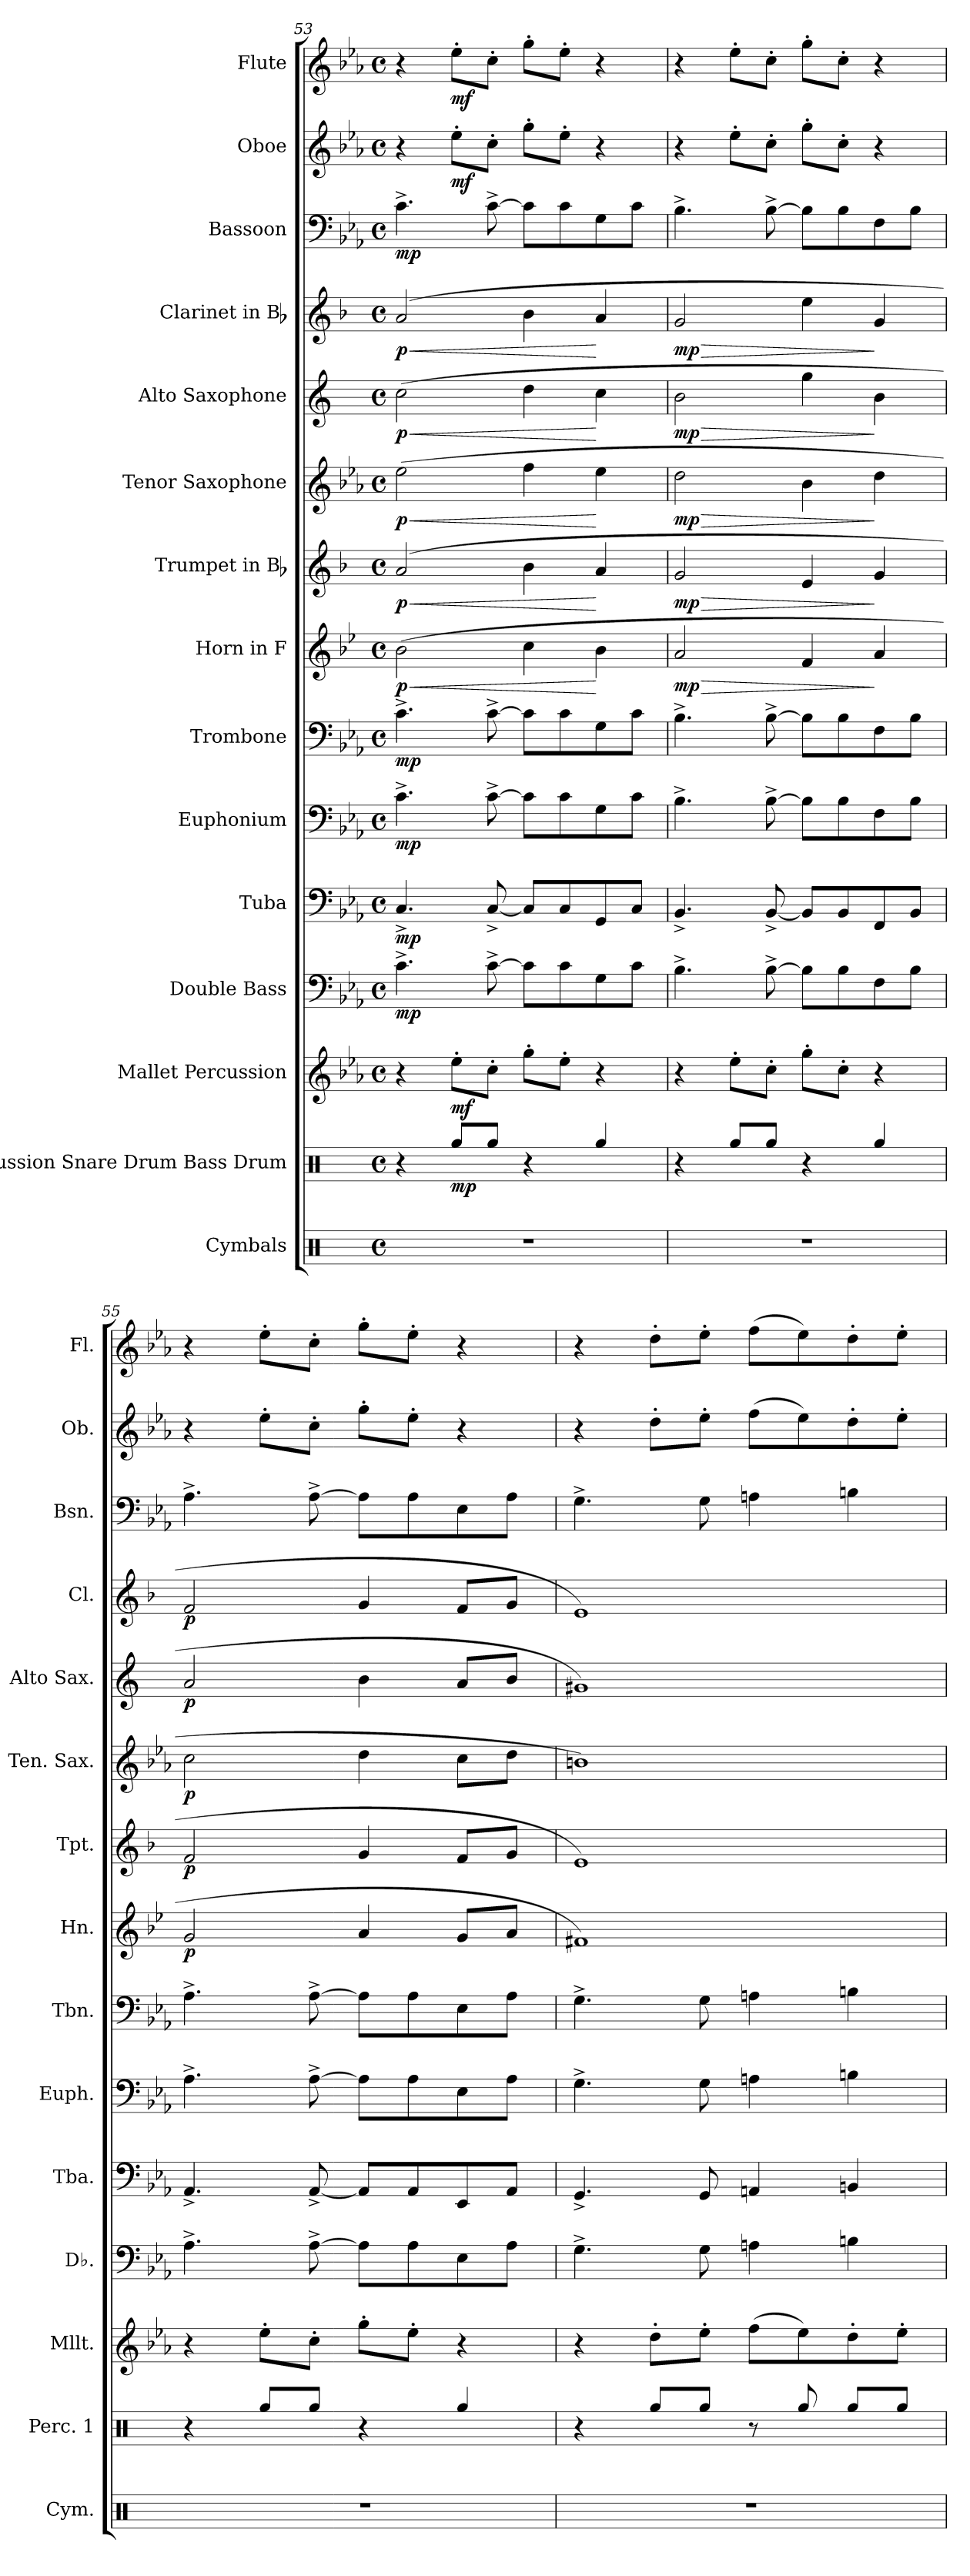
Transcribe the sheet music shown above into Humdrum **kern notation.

**kern	**kern	**dynam	**kern	**dynam	**kern	**dynam	**kern	**dynam	**kern	**dynam	**kern	**dynam	**kern	**dynam	**kern	**dynam	**kern	**dynam	**kern	**dynam	**kern	**dynam	**kern	**dynam	**kern	**dynam	**kern	**dynam
*part15	*part14	*part14	*part13	*part13	*part12	*part12	*part11	*part11	*part10	*part10	*part9	*part9	*part8	*part8	*part7	*part7	*part6	*part6	*part5	*part5	*part4	*part4	*part3	*part3	*part2	*part2	*part1	*part1
*staff15	*staff14	*staff14	*staff13	*staff13	*staff12	*staff12	*staff11	*staff11	*staff10	*staff10	*staff9	*staff9	*staff8	*staff8	*staff7	*staff7	*staff6	*staff6	*staff5	*staff5	*staff4	*staff4	*staff3	*staff3	*staff2	*staff2	*staff1	*staff1
*I"Cymbals	*I"Percussion Snare Drum Bass Drum	*	*I"Mallet Percussion	*	*I"Double Bass	*	*I"Tuba	*	*I"Euphonium	*	*I"Trombone	*	*I"Horn in F	*	*I"Trumpet in Bb	*	*I"Tenor Saxophone	*	*I"Alto Saxophone	*	*I"Clarinet in Bb	*	*I"Bassoon	*	*I"Oboe	*	*I"Flute	*
*I'Cym.	*I'Perc. 1	*	*I'Mllt.	*	*I'Db.	*	*I'Tba.	*	*I'Euph.	*	*I'Tbn.	*	*I'Hn.	*	*I'Tpt.	*	*I'Ten. Sax.	*	*I'Alto Sax.	*	*I'Cl.	*	*I'Bsn.	*	*I'Ob.	*	*I'Fl.	*
*clefX	*clefX	*	*clefG2	*	*clefF4	*	*clefF4	*	*clefF4	*	*clefF4	*	*clefG2	*	*clefG2	*	*clefG2	*	*clefG2	*	*clefG2	*	*clefF4	*	*clefG2	*	*clefG2	*
*	*	*	*ITrd-14c-24	*	*ITrd7c12	*	*	*	*	*	*	*	*ITrd4c7	*	*ITrd1c2	*	*ITrd8c14	*	*ITrd5c9	*	*ITrd1c2	*	*	*	*	*	*	*
*k[]	*k[]	*	*k[b-e-a-]	*	*k[b-e-a-]	*	*k[b-e-a-]	*	*k[b-e-a-]	*	*k[b-e-a-]	*	*k[b-e-a-]	*	*k[b-e-a-]	*	*k[b-e-a-]	*	*k[b-e-a-]	*	*k[b-e-a-]	*	*k[b-e-a-]	*	*k[b-e-a-]	*	*k[b-e-a-]	*
*C:	*C:	*	*E-:	*	*E-:	*	*E-:	*	*E-:	*	*E-:	*	*E-:	*	*E-:	*	*E-:	*	*E-:	*	*E-:	*	*E-:	*	*E-:	*	*E-:	*
*M4/4	*M4/4	*	*M4/4	*	*M4/4	*	*M4/4	*	*M4/4	*	*M4/4	*	*M4/4	*	*M4/4	*	*M4/4	*	*M4/4	*	*M4/4	*	*M4/4	*	*M4/4	*	*M4/4	*
*met(c)	*met(c)	*	*met(c)	*	*met(c)	*	*met(c)	*	*met(c)	*	*met(c)	*	*met(c)	*	*met(c)	*	*met(c)	*	*met(c)	*	*met(c)	*	*met(c)	*	*met(c)	*	*met(c)	*
=53	=53	=53	=53	=53	=53	=53	=53	=53	=53	=53	=53	=53	=53	=53	=53	=53	=53	=53	=53	=53	=53	=53	=53	=53	=53	=53	=53	=53
!	!	!	!	!	!	!	!	!	!	!	!	!	!	!LO:HP:b	!	!LO:HP:b	!	!LO:HP:b	!	!LO:HP:b	!	!LO:HP:b	!	!	!	!	!	!
1r	4r	.	4r	.	4.C^i\	mp	4.C^i/	mp	4.c^i\	mp	4.c^i\	mp	(2e-i\	< p	(2gi/	< p	(2e-i\	< p	(2e-i\	< p	(2gi/	< p	4.c^i\	mp	4r	.	4r	.
.	8Rggi/L	mp	8eeee-'i\L	mf	.	.	.	.	.	.	.	.	.	.	.	.	.	.	.	.	.	.	.	.	8ee-'i\L	mf	8ee-'i\L	mf
.	8Rggi/J	.	8cccc'i\J	.	[>8C^i\	.	[<8C^i/	.	[>8c^i\	.	[>8c^i\	.	.	.	.	.	.	.	.	.	.	.	[>8c^i\	.	8cc'i\J	.	8cc'i\J	.
.	4r	.	8gggg'i\L	.	8Ci\L]	.	8Ci/L]	.	8ci\L]	.	8ci\L]	.	4fi\	.	4a-i\	.	4fi\	.	4fi\	.	4a-i\	.	8ci\L]	.	8gg'i\L	.	8gg'i\L	.
.	.	.	8eeee-'i\J	.	8Ci\	.	8Ci/	.	8ci\	.	8ci\	.	.	.	.	.	.	.	.	.	.	.	8ci\	.	8ee-'i\J	.	8ee-'i\J	.
.	4Rggi/	.	4r	.	8GGi\	.	8GGi/	.	8Gi\	.	8Gi\	.	4e-i\	[	4gi/	[	4e-i\	[	4e-i\	[	4gi/	[	8Gi\	.	4r	.	4r	.
.	.	.	.	.	8Ci\J	.	8Ci/J	.	8ci\J	.	8ci\J	.	.	.	.	.	.	.	.	.	.	.	8ci\J	.	.	.	.	.
=54	=54	=54	=54	=54	=54	=54	=54	=54	=54	=54	=54	=54	=54	=54	=54	=54	=54	=54	=54	=54	=54	=54	=54	=54	=54	=54	=54	=54
!	!	!	!	!	!	!	!	!	!	!	!	!	!	!LO:HP:b	!	!LO:HP:b	!	!LO:HP:b	!	!LO:HP:b	!	!LO:HP:b	!	!	!	!	!	!
1r	4r	.	4r	.	4.BB-^i\	.	4.BB-^i/	.	4.B-^i\	.	4.B-^i\	.	2di/	> mp	2fi/	> mp	2di\	> mp	2di\	> mp	2fi/	> mp	4.B-^i\	.	4r	.	4r	.
.	8Rggi/L	.	8eeee-'i\L	.	.	.	.	.	.	.	.	.	.	.	.	.	.	.	.	.	.	.	.	.	8ee-'i\L	.	8ee-'i\L	.
.	8Rggi/J	.	8cccc'i\J	.	[>8BB-^i\	.	[<8BB-^i/	.	[>8B-^i\	.	[>8B-^i\	.	.	.	.	.	.	.	.	.	.	.	[>8B-^i\	.	8cc'i\J	.	8cc'i\J	.
.	4r	.	8gggg'i\L	.	8BB-i\L]	.	8BB-i/L]	.	8B-i\L]	.	8B-i\L]	.	4B-i/	.	4di/	.	4B-i\	.	4b-i\	.	4ddi\	.	8B-i\L]	.	8gg'i\L	.	8gg'i\L	.
.	.	.	8cccc'i\J	.	8BB-i\	.	8BB-i/	.	8B-i\	.	8B-i\	.	.	.	.	.	.	.	.	.	.	.	8B-i\	.	8cc'i\J	.	8cc'i\J	.
.	4Rggi/	.	4r	.	8FFi\	.	8FFi/	.	8Fi\	.	8Fi\	.	4di/	]	4fi/	]	4di\	]	4di\	]	4fi/	]	8Fi\	.	4r	.	4r	.
.	.	.	.	.	8BB-i\J	.	8BB-i/J	.	8B-i\J	.	8B-i\J	.	.	.	.	.	.	.	.	.	.	.	8B-i\J	.	.	.	.	.
=55	=55	=55	=55	=55	=55	=55	=55	=55	=55	=55	=55	=55	=55	=55	=55	=55	=55	=55	=55	=55	=55	=55	=55	=55	=55	=55	=55	=55
1r	4r	.	4r	.	4.AA-^i\	.	4.AA-^i/	.	4.A-^i\	.	4.A-^i\	.	2ci/	p	2e-i/	p	2ci\	p	2ci/	p	2e-i/	p	4.A-^i\	.	4r	.	4r	.
.	8Rggi/L	.	8eeee-'i\L	.	.	.	.	.	.	.	.	.	.	.	.	.	.	.	.	.	.	.	.	.	8ee-'i\L	.	8ee-'i\L	.
.	8Rggi/J	.	8cccc'i\J	.	[>8AA-^i\	.	[<8AA-^i/	.	[>8A-^i\	.	[>8A-^i\	.	.	.	.	.	.	.	.	.	.	.	[>8A-^i\	.	8cc'i\J	.	8cc'i\J	.
.	4r	.	8gggg'i\L	.	8AA-i\L]	.	8AA-i/L]	.	8A-i\L]	.	8A-i\L]	.	4di/	.	4fi/	.	4di\	.	4di\	.	4fi/	.	8A-i\L]	.	8gg'i\L	.	8gg'i\L	.
.	.	.	8eeee-'i\J	.	8AA-i\	.	8AA-i/	.	8A-i\	.	8A-i\	.	.	.	.	.	.	.	.	.	.	.	8A-i\	.	8ee-'i\J	.	8ee-'i\J	.
.	4Rggi/	.	4r	.	8EE-i\	.	8EE-i/	.	8E-i\	.	8E-i\	.	8ci/L	.	8e-i/L	.	8ci\L	.	8ci/L	.	8e-i/L	.	8E-i\	.	4r	.	4r	.
.	.	.	.	.	8AA-i\J	.	8AA-i/J	.	8A-i\J	.	8A-i\J	.	8di/J	.	8fi/J	.	8di\J	.	8di/J	.	8fi/J	.	8A-i\J	.	.	.	.	.
=56	=56	=56	=56	=56	=56	=56	=56	=56	=56	=56	=56	=56	=56	=56	=56	=56	=56	=56	=56	=56	=56	=56	=56	=56	=56	=56	=56	=56
1r	4r	.	4r	.	4.GG^i\	.	4.GG^i/	.	4.G^i\	.	4.G^i\	.	1Bni)	.	1di)	.	1Bni)	.	1Bni)	.	1di)	.	4.G^i\	.	4r	.	4r	.
.	8Rggi/L	.	8dddd'i\L	.	.	.	.	.	.	.	.	.	.	.	.	.	.	.	.	.	.	.	.	.	8dd'i\L	.	8dd'i\L	.
.	8Rggi/J	.	8eeee-'i\J	.	8GGi\	.	8GGi/	.	8Gi\	.	8Gi\	.	.	.	.	.	.	.	.	.	.	.	8Gi\	.	8ee-'i\J	.	8ee-'i\J	.
.	8r	.	(8ffffi\L	.	4AAni\	.	4AAni/	.	4Ani\	.	4Ani\	.	.	.	.	.	.	.	.	.	.	.	4Ani\	.	(8ffi\L	.	(8ffi\L	.
.	8Rggi/	.	8eeee-i\)	.	.	.	.	.	.	.	.	.	.	.	.	.	.	.	.	.	.	.	.	.	8ee-i\)	.	8ee-i\)	.
.	8Rggi/L	.	8dddd'i\	.	4BBni\	.	4BBni/	.	4Bni\	.	4Bni\	.	.	.	.	.	.	.	.	.	.	.	4Bni\	.	8dd'i\	.	8dd'i\	.
.	8Rggi/J	.	8eeee-'i\J	.	.	.	.	.	.	.	.	.	.	.	.	.	.	.	.	.	.	.	.	.	8ee-'i\J	.	8ee-'i\J	.
=	=	=	=	=	=	=	=	=	=	=	=	=	=	=	=	=	=	=	=	=	=	=	=	=	=	=	=	=
*-	*-	*-	*-	*-	*-	*-	*-	*-	*-	*-	*-	*-	*-	*-	*-	*-	*-	*-	*-	*-	*-	*-	*-	*-	*-	*-	*-	*-
